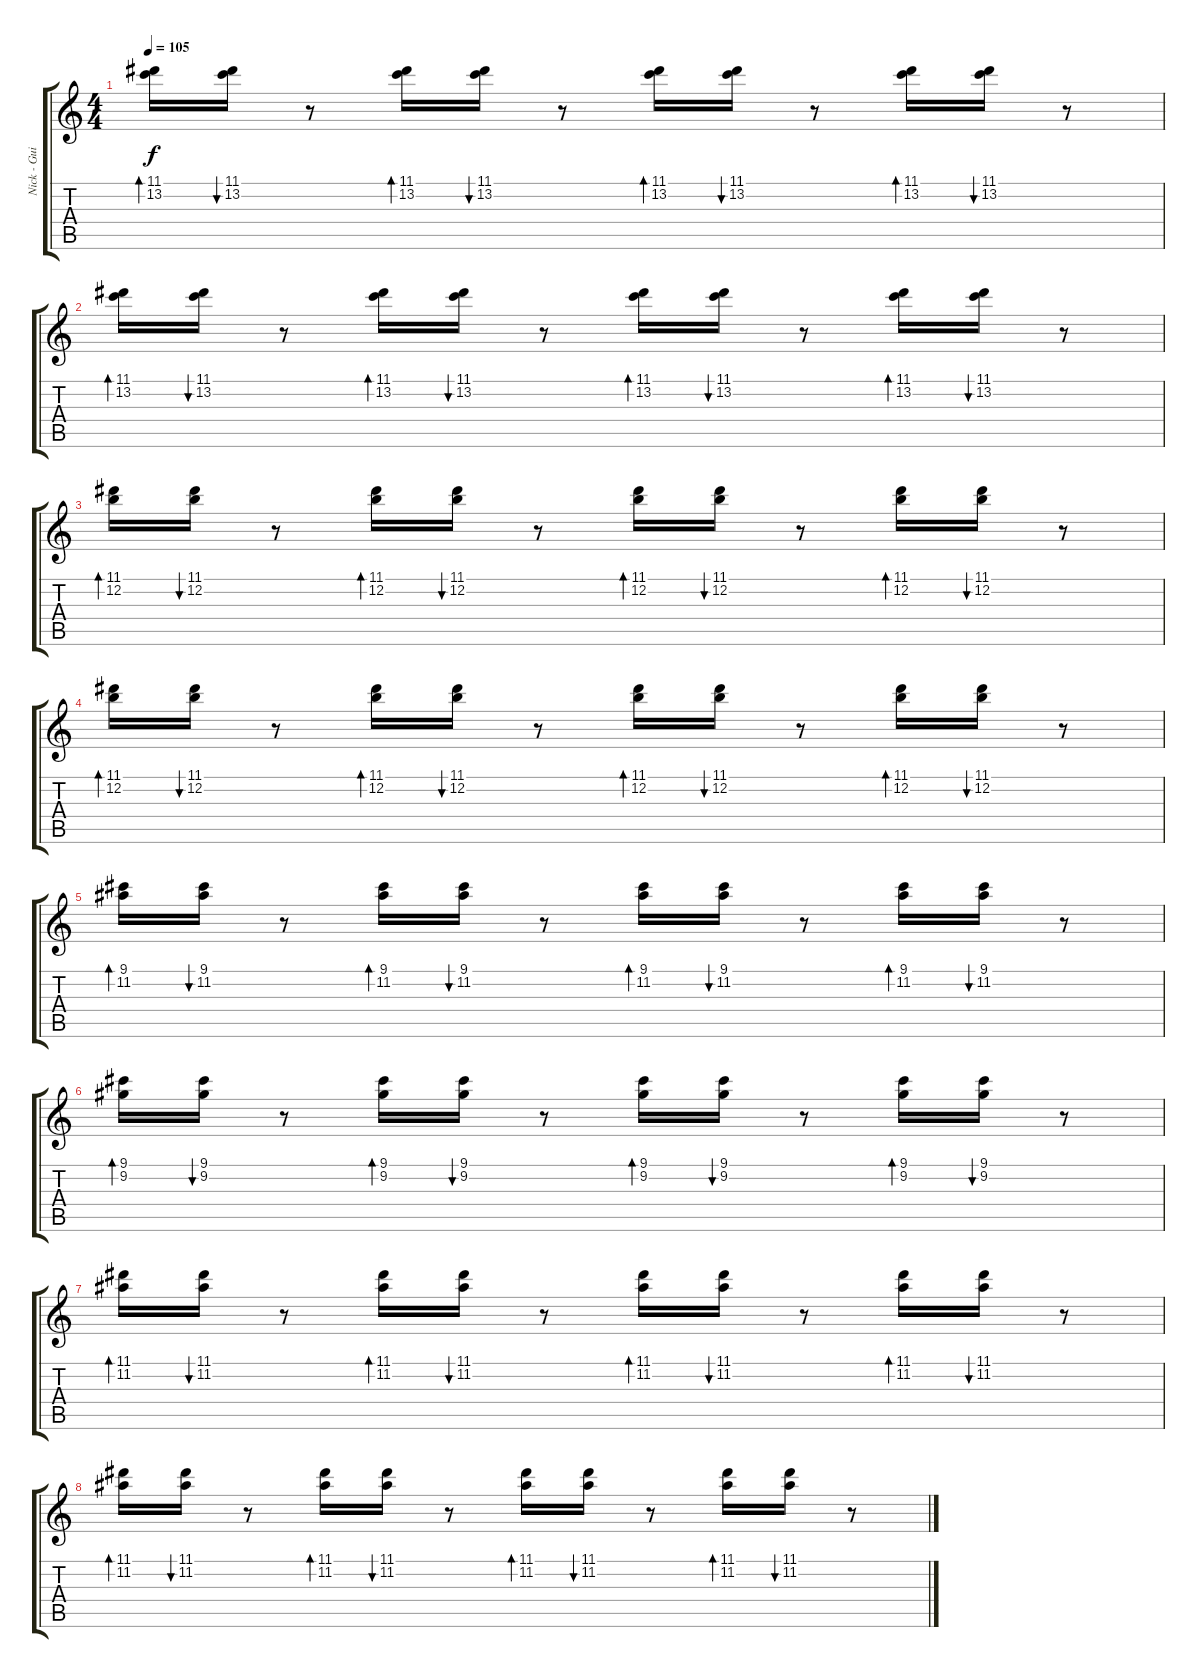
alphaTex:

\track ("Nick - Guitar RSE" "Nick - Gui") {instrument distortionguitar}
\staff {score tabs}
\tuning (E4 B3 G3 D3 A2 E2) {hide}
\ts (4 4)
\tempo 105
\clef g2
\ks c
(11.1 13.2).16{bd 60 dy f} (11.1 13.2).16{bu 60} r.8 (11.1 13.2).16{bd 60} (11.1 13.2).16{bu 60} r.8 (11.1 13.2).16{bd 60} (11.1 13.2).16{bu 60} r.8 (11.1 13.2).16{bd 60} (11.1 13.2).16{bu 60} r.8 |
(11.1 13.2).16{bd 60} (11.1 13.2).16{bu 60} r.8 (11.1 13.2).16{bd 60} (11.1 13.2).16{bu 60} r.8 (11.1 13.2).16{bd 60} (11.1 13.2).16{bu 60} r.8 (11.1 13.2).16{bd 60} (11.1 13.2).16{bu 60} r.8 |
(11.1 12.2).16{bd 60} (11.1 12.2).16{bu 60} r.8 (11.1 12.2).16{bd 60} (11.1 12.2).16{bu 60} r.8 (11.1 12.2).16{bd 60} (11.1 12.2).16{bu 60} r.8 (11.1 12.2).16{bd 60} (11.1 12.2).16{bu 60} r.8 |
(11.1 12.2).16{bd 60} (11.1 12.2).16{bu 60} r.8 (11.1 12.2).16{bd 60} (11.1 12.2).16{bu 60} r.8 (11.1 12.2).16{bd 60} (11.1 12.2).16{bu 60} r.8 (11.1 12.2).16{bd 60} (11.1 12.2).16{bu 60} r.8 |
(9.1 11.2).16{bd 60} (9.1 11.2).16{bu 60} r.8 (9.1 11.2).16{bd 60} (9.1 11.2).16{bu 60} r.8 (9.1 11.2).16{bd 60} (9.1 11.2).16{bu 60} r.8 (9.1 11.2).16{bd 60} (9.1 11.2).16{bu 60} r.8 |
(9.1 9.2).16{bd 60} (9.1 9.2).16{bu 60} r.8 (9.1 9.2).16{bd 60} (9.1 9.2).16{bu 60} r.8 (9.1 9.2).16{bd 60} (9.1 9.2).16{bu 60} r.8 (9.1 9.2).16{bd 60} (9.1 9.2).16{bu 60} r.8 |
(11.1 11.2).16{bd 60} (11.1 11.2).16{bu 60} r.8 (11.1 11.2).16{bd 60} (11.1 11.2).16{bu 60} r.8 (11.1 11.2).16{bd 60} (11.1 11.2).16{bu 60} r.8 (11.1 11.2).16{bd 60} (11.1 11.2).16{bu 60} r.8 |
(11.1 11.2).16{bd 60} (11.1 11.2).16{bu 60} r.8 (11.1 11.2).16{bd 60} (11.1 11.2).16{bu 60} r.8 (11.1 11.2).16{bd 60} (11.1 11.2).16{bu 60} r.8 (11.1 11.2).16{bd 60} (11.1 11.2).16{bu 60} r.8
